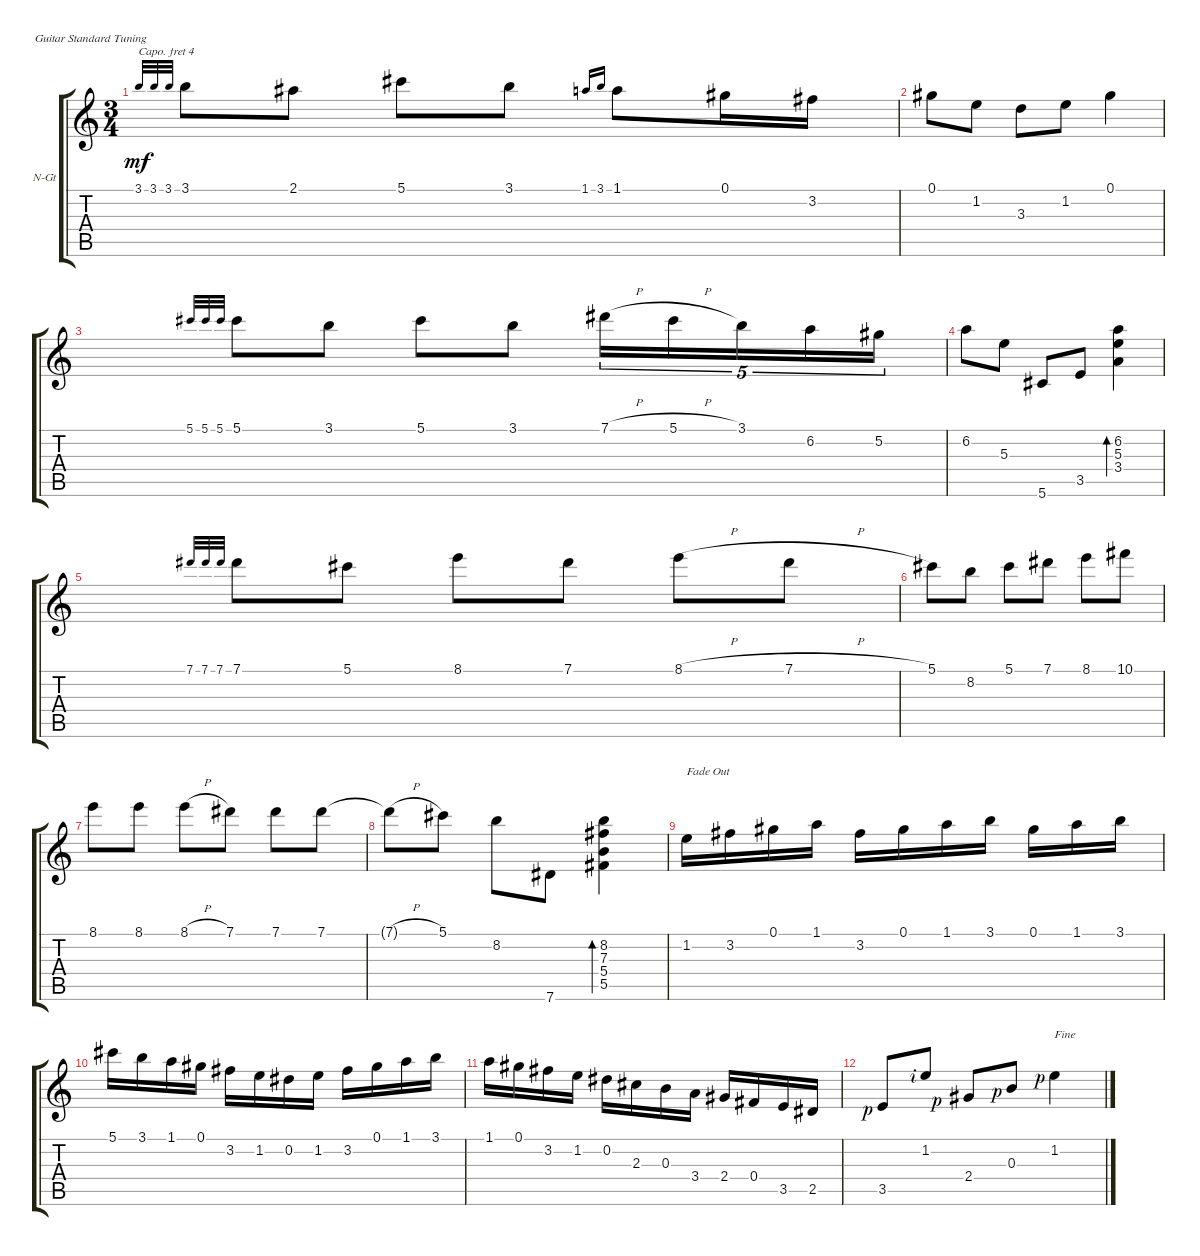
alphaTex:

\defaultSystemsLayout 4
\bracketExtendMode groupsimilarinstruments
\firstSystemTrackNameOrientation horizontal
\otherSystemsTrackNameOrientation horizontal
\track ("Nylon Guitar" "N-Gt") {instrument acousticguitarnylon}
\staff {score tabs}
\capo 4
\tuning (E4 B3 G3 D3 A2 E2)
\ts (3 4)
\tempo (145 hide)
\clef g2
\ks c
3.1.32{gr onbeat dy mf} 3.1.32{gr onbeat} 3.1.32{gr onbeat} 3.1.8 2.1.8 5.1.8 3.1.8 1.1.16{gr onbeat} 3.1.16{gr onbeat} 1.1.8 0.1.16 3.2.16 |
0.1.8 1.2.8 3.3.8 1.2.8 0.1.4 |
5.1.32{gr onbeat} 5.1.32{gr onbeat} 5.1.32{gr onbeat} 5.1.8 3.1.8 5.1.8 3.1.8 7.1{h}.16{tu (5 4)} 5.1{h}.16{tu (5 4)} 3.1.16{tu (5 4)} 6.2.16{tu (5 4)} 5.2.16{tu (5 4)} |
6.2.8 5.3.8 5.6.8 3.5.8 (3.4 5.3 6.2).4{bd 30} |
7.1.32{gr onbeat} 7.1.32{gr onbeat} 7.1.32{gr onbeat} 7.1.8 5.1.8 8.1.8 7.1.8 8.1{h}.8 7.1{h}.8 |
5.1.8 8.2.8 5.1.8 7.1.8 8.1.8 10.1.8 |
8.1.8 8.1.8 8.1{h}.8 7.1.8 7.1.8 7.1.8 |
7.1{h t}.8 5.1.8 8.2.8 7.6.8 (5.5 5.4 7.3 8.2).4{bd 30} |
1.2.16{txt "Fade Out"} 3.2.16 0.1.16 1.1.16 3.2.16 0.1.16 1.1.16 3.1.16 0.1.16 1.1.16 3.1.16 |
5.1.16 3.1.16 1.1.16 0.1.16 3.2.16 1.2.16 0.2.16 1.2.16 3.2.16 0.1.16 1.1.16 3.1.16 |
1.1.16 0.1.16 3.2.16 1.2.16 0.2.16 2.3.16 0.3.16 3.4.16 2.4.16 0.4.16 3.5.16 2.5.16 |
3.5{rf 1}.8 1.2{rf 2}.8 2.4{rf 1}.8 0.3{rf 1}.8 1.2{rf 1}.4{txt "Fine"}
